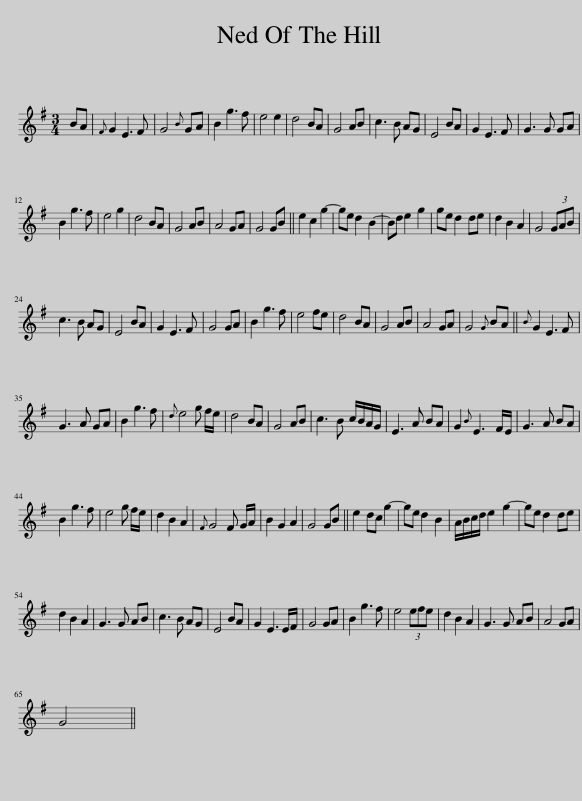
X:1
L:1/8
M:3/4
I:linebreak $
K:G
V:1 treble
V:1
 BA |{F} G2 E3 F | G4{B} GA | B2 g3 f | e4 e2 | %5
 d4 BA | G4 AB | c3 B AG | E4 BA | G2 E3 F | %10
 G3 G GA |$ B2 g3 f | e4 g2 | d4 BA | G4 AB | %15
 A4 GA | G4 GB || e2 c2 g2- | ge d2 B2- | Bd e2 g2 | %20
 ge d2 de | d2 B2 A2 | G4 (3GAB |$ c3 B AG | E4 BA | %25
 G2 E3 F | G4 GA | B2 g3 f | e4 fe | d4 BA | %30
 G4 AB | A4 GA | G4{G} BA ||{B} G2 E3 F |$ G3 A GA | %35
 B2 g3 f |{d} e4 g f/e/ | d4 BA | G4 AB | c3 B c/B/A/G/ | %40
 E3 A BA | G2{B} E3 F/E/ | G3 A BA |$ B2 g3 f | e4 g f/e/ | %45
 d2 B2 A2 |{F} G4 F G/A/ | B2 G2 A2 | G4 GB || e2 dc g2- | %50
 ge d2 B2 | A/B/c/d/ e2 g2- | ge d2 de |$ d2 B2 A2 | G3 G AB | %55
 c3 B AG | E4 BA | G2 E3 E/F/ | G4 GA | B2 g3 f | %60
 e4 (3efe | d2 B2 A2 | G3 G AB | A4 GA |$ G4 || %65
